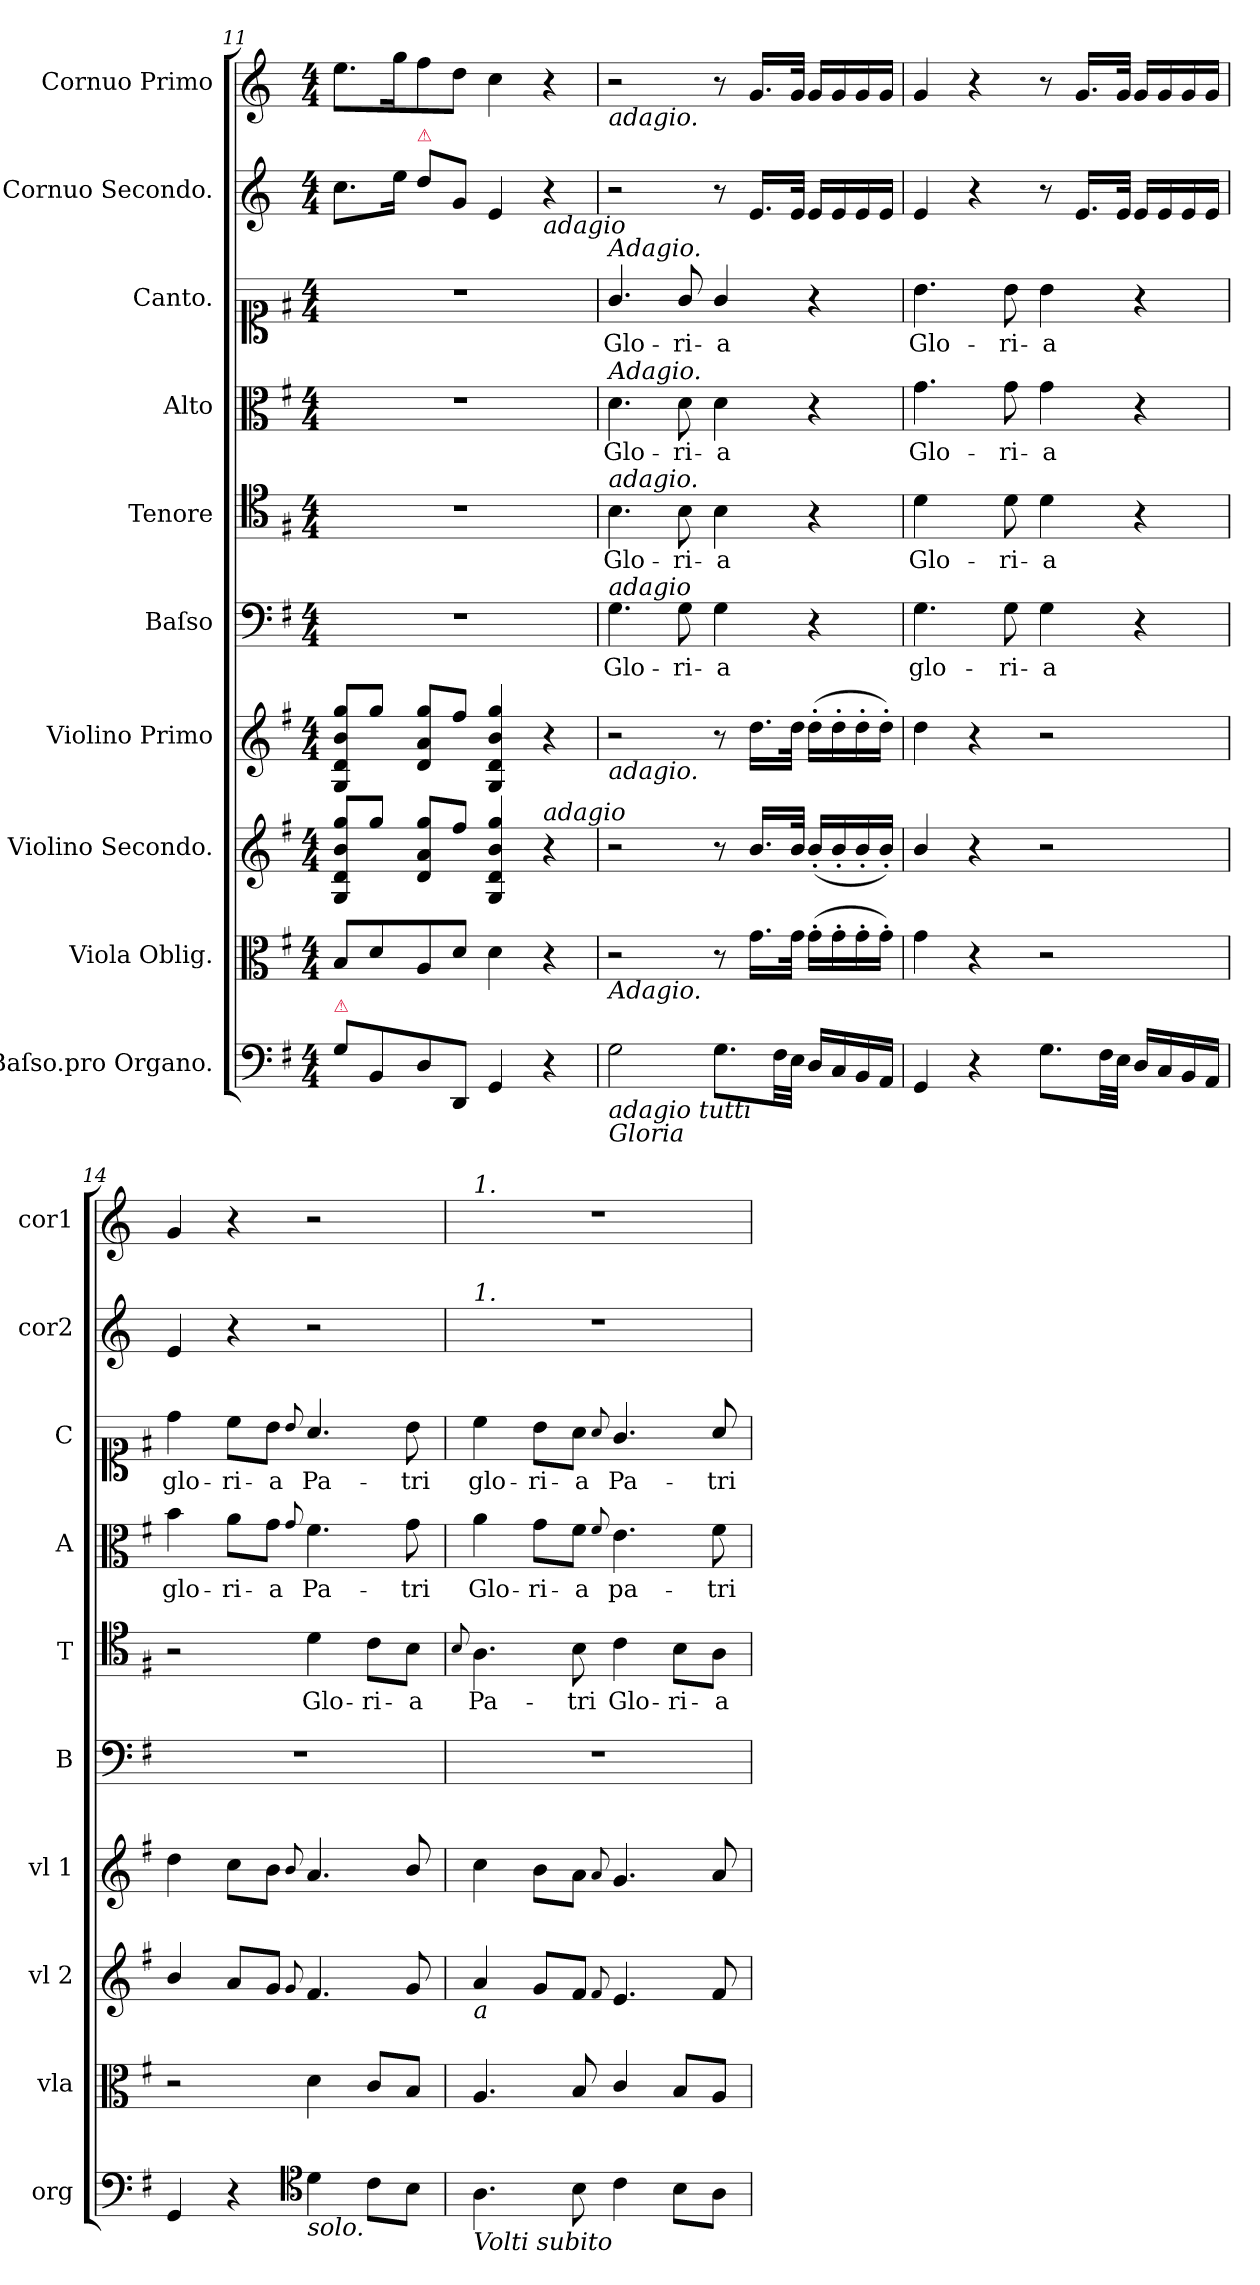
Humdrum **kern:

**kern	**kern	**kern	**kern	**kern	**text	**kern	**text	**kern	**text	**kern	**text	**kern	**kern
*part10	*part9	*part8	*part7	*part6	*part6	*part5	*part5	*part4	*part4	*part3	*part3	*part2	*part1
*staff10	*staff9	*staff8	*staff7	*staff6	*staff6	*staff5	*staff5	*staff4	*staff4	*staff3	*staff3	*staff2	*staff1
*I"Baſso.pro Organo.	*I"Viola Oblig.	*I"Violino Secondo.	*I"Violino Primo	*I"Baſso	*	*I"Tenore	*	*I"Alto	*	*I"Canto.	*	*I"Cornuo Secondo.	*I"Cornuo Primo
*I'org	*I'vla	*I'vl 2	*I'vl 1	*I'B	*	*I'T	*	*I'A	*	*I'C	*	*I'cor2	*I'cor1
*clefF4	*clefC3	*clefG2	*clefG2	*clefF4	*	*clefC4	*	*clefC3	*	*clefC1	*	*clefG2	*clefG2
*	*	*	*	*	*	*	*	*	*	*	*	*ITrd3c5	*ITrd3c5
*k[f#]	*k[f#]	*k[f#]	*k[f#]	*k[f#]	*	*k[f#]	*	*k[f#]	*	*k[f#]	*	*k[f#]	*k[f#]
*G:	*G:	*G:	*G:	*G:	*	*G:	*	*G:	*	*G:	*	*G:	*G:
*M4/4	*M4/4	*M4/4	*M4/4	*M4/4	*	*M4/4	*	*M4/4	*	*M4/4	*	*M4/4	*M4/4
=11	=11	=11	=11	=11	=11	=11	=11	=11	=11	=11	=11	=11	=11
!LO:TX:a:color=crimson:t=⚠	!	!	!	!	!	!	!	!	!	!	!	!	!
8G\L	8B/L	8G/ 8d/ 8b/ 8gg/L	8G/ 8d/ 8b/ 8gg/L	1r	.	1r	.	1r	.	1r	.	8.g\L	8.b\L
8BB/	8d/	8gg/J	8gg/J	.	.	.	.	.	.	.	.	.	.
.	.	.	.	.	.	.	.	.	.	.	.	16b\Jk	16dd\K
!	!	!	!	!	!	!	!	!	!	!	!	!LO:TX:a:color=crimson:t=⚠	!
8D/	8A/	8d/ 8a/ 8gg/L	8d/ 8a/ 8gg/L	.	.	.	.	.	.	.	.	8a\L	8cc\
8DD/J	8d/J	8ff#/J	8ff#/J	.	.	.	.	.	.	.	.	8d/J	8a\J
4GG/	4d\	4G/ 4d/ 4b/ 4gg/	4G/ 4d/ 4b/ 4gg/	.	.	.	.	.	.	.	.	4B/	4g\
!	!	!	!	!	!	!	!	!	!	!	!	!LO:TX:b:i:t=adagio	!
!	!	!LO:TX:a:i:t=adagio	!	!	!	!	!	!	!	!	!	!	!
4r	4r	4r	4r	.	.	.	.	.	.	.	.	4r	4r
=12	=12	=12	=12	=12	=12	=12	=12	=12	=12	=12	=12	=12	=12
!	!	!	!	!	!	!	!	!	!	!	!	!	!LO:TX:b:i:t=adagio.
!	!	!	!	!	!	!	!	!	!	!LO:TX:a:i:t=Adagio.	!	!	!
!	!	!	!	!	!	!	!	!LO:TX:a:i:t=Adagio.	!	!	!	!	!
!	!	!	!	!	!	!LO:TX:a:i:t=adagio.	!	!	!	!	!	!	!
!	!	!	!	!LO:TX:a:i:t=adagio	!	!	!	!	!	!	!	!	!
!	!	!	!LO:TX:b:i:t=adagio.	!	!	!	!	!	!	!	!	!	!
!	!LO:TX:b:i:t=Adagio.	!	!	!	!	!	!	!	!	!	!	!	!
!LO:TX:b:i:t=adagio tutti\nGloria	!	!	!	!	!	!	!	!	!	!	!	!	!
2G\	2r	2r	2r	4.G\	Glo-	4.B\	Glo-	4.d\	Glo-	4.g/	Glo-	2r	2r
.	.	.	.	8G\	-ri-	8B\	-ri-	8d\	-ri-	8g/	-ri-	.	.
8.G\L	8r	8r	8r	4G\	-a	4B\	-a	4d\	-a	4g/	-a	8r	8r
.	16.g\LL	16.b/LL	16.dd\LL	.	.	.	.	.	.	.	.	16.B/LL	16.d/LL
32F#\LL	.	.	.	.	.	.	.	.	.	.	.	.	.
32E\JJJ	32g\JJk	32b/JJk	32dd\JJk	.	.	.	.	.	.	.	.	32B/JJk	32d/JJk
16D/LL	(16g'\LL	(16b'/LL	(16dd'\LL	4r	.	4r	.	4r	.	4r	.	16B/LL	16d/LL
16C/	16g'\	16b'/	16dd'\	.	.	.	.	.	.	.	.	16B/	16d/
16BB/	16g'\	16b'/	16dd'\	.	.	.	.	.	.	.	.	16B/	16d/
16AA/JJ	16g'\JJ)	16b'/JJ)	16dd'\JJ)	.	.	.	.	.	.	.	.	16B/JJ	16d/JJ
=13	=13	=13	=13	=13	=13	=13	=13	=13	=13	=13	=13	=13	=13
4GG/	4g\	4b/	4dd\	4.G\	glo-	4d\	Glo-	4.g\	Glo-	4.b\	Glo-	4B/	4d/
4r	4r	4r	4r	.	.	8ryy	.	.	.	.	.	4r	4r
.	.	.	.	8G\	-ri-	8d\	-ri-	8g\	-ri-	8b\	-ri-	.	.
8.G\L	2r	2r	2r	4G\	-a	4d\	-a	4g\	-a	4b\	-a	8r	8r
.	.	.	.	.	.	.	.	.	.	.	.	16.B/LL	16.d/LL
32F#\LL	.	.	.	.	.	.	.	.	.	.	.	.	.
32E\JJJ	.	.	.	.	.	.	.	.	.	.	.	32B/JJk	32d/JJk
16D/LL	.	.	.	4r	.	4r	.	4r	.	4r	.	16B/LL	16d/LL
16C/	.	.	.	.	.	.	.	.	.	.	.	16B/	16d/
16BB/	.	.	.	.	.	.	.	.	.	.	.	16B/	16d/
16AA/JJ	.	.	.	.	.	.	.	.	.	.	.	16B/JJ	16d/JJ
=14	=14	=14	=14	=14	=14	=14	=14	=14	=14	=14	=14	=14	=14
4GG/	2r	4b/	4dd\	1r	.	2r	.	4b\	glo-	4dd\	glo-	4B/	4d/
4r	.	8a/L	8cc\L	.	.	.	.	8a\L	-ri-	8cc\L	-ri-	4r	4r
.	.	8g/J	8b\J	.	.	.	.	8g\J	-a	8b\J	-a	.	.
*clefC4	*	*	*	*	*	*	*	*	*	*	*	*	*
.	.	8qqg/	8qqb/	.	.	.	.	8qqg/	.	8qqb/	.	.	.
!LO:TX:b:i:t=solo.	!	!	!	!	!	!	!	!	!	!	!	!	!
4d\	4d\	4.f#/	4.a/	.	.	4d\	Glo-	4.f#\	Pa-	4.a/	Pa-	2r	2r
8c\L	8c/L	.	.	.	.	8c\L	-ri-	.	.	.	.	.	.
8B\J	8B/J	8g/	8b/	.	.	8B\J	-a	8g\	-tri	8b\	-tri	.	.
=15	=15	=15	=15	=15	=15	=15	=15	=15	=15	=15	=15	=15	=15
.	.	.	.	.	.	8qqB/	.	.	.	.	.	.	.
!	!	!	!	!	!	!	!	!	!	!	!	!	!LO:TX:a:i:t=1.
!	!	!	!	!	!	!	!	!	!	!	!	!LO:TX:a:i:t=1.	!
!	!	!LO:TX:b:i:t=a	!	!	!	!	!	!	!	!	!	!	!
!LO:TX:b:i:t=Volti subito	!	!	!	!	!	!	!	!	!	!	!	!	!
4.A\	4.A/	4a/	4cc\	1r	.	4.A\	Pa-	4a\	Glo-	4cc\	glo-	1r	1r
.	.	8g/L	8b\L	.	.	.	.	8g\L	-ri-	8b\L	-ri-	.	.
8B\	8B/	8f#/J	8a\J	.	.	8B\	-tri	8f#\J	-a	8a\J	-a	.	.
.	.	8qqf#/	8qqa/	.	.	.	.	8qqf#/	.	8qqa/	.	.	.
4c\	4c/	4.e/	4.g/	.	.	4c\	Glo-	4.e\	pa-	4.g/	Pa-	.	.
8B\L	8B/L	.	.	.	.	8B\L	-ri-	.	.	.	.	.	.
8A\J	8A/J	8f#/	8a/	.	.	8A\J	-a	8f#\	-tri	8a/	-tri	.	.
=	=	=	=	=	=	=	=	=	=	=	=	=	=
*-	*-	*-	*-	*-	*-	*-	*-	*-	*-	*-	*-	*-	*-
